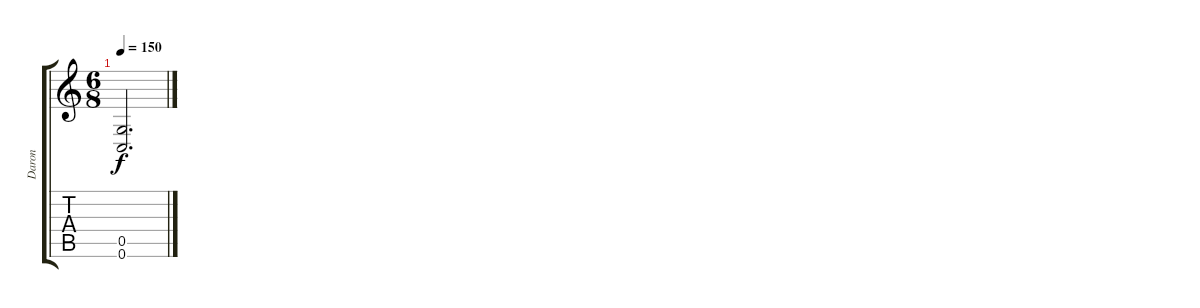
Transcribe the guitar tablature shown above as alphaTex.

\track ("Daron" "Daron") {instrument overdrivenguitar}
\staff {score tabs}
\tuning (D4 A3 F3 C3 G2 C2) {hide}
\ts (6 8)
\tempo 150
\clef g2
\ks c
(0.5{t} 0.6{t}).2{d dy f}
